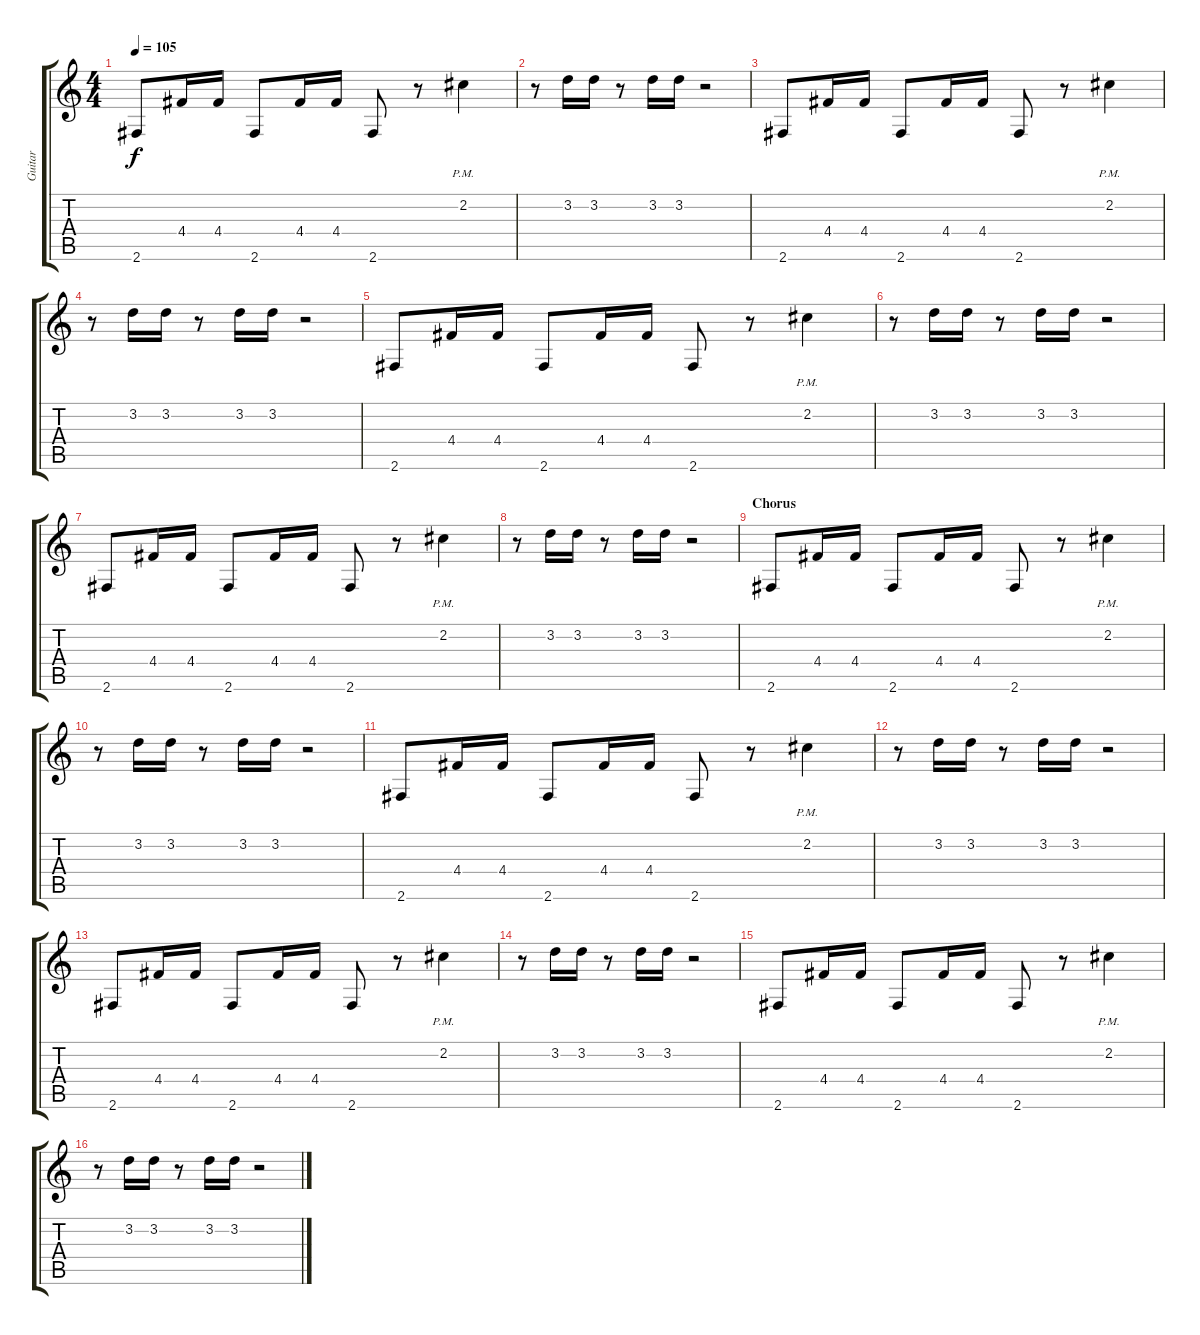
\track ("Guitar" "Guitar") {instrument electricguitarmuted}
\staff {score tabs}
\tuning (E4 B3 G3 D3 A2 E2) {hide}
\ts (4 4)
\tempo 105
\clef g2
\ks c
2.6.8{dy f} 4.4.16 4.4.16 2.6.8 4.4.16 4.4.16 2.6.8 r.8 2.2{pm}.4 |
r.8 3.2.16 3.2.16 r.8 3.2.16 3.2.16 r.2 |
2.6.8 4.4.16 4.4.16 2.6.8 4.4.16 4.4.16 2.6.8 r.8 2.2{pm}.4 |
r.8 3.2.16 3.2.16 r.8 3.2.16 3.2.16 r.2 |
2.6.8 4.4.16 4.4.16 2.6.8 4.4.16 4.4.16 2.6.8 r.8 2.2{pm}.4 |
r.8 3.2.16 3.2.16 r.8 3.2.16 3.2.16 r.2 |
2.6.8 4.4.16 4.4.16 2.6.8 4.4.16 4.4.16 2.6.8 r.8 2.2{pm}.4 |
r.8 3.2.16 3.2.16 r.8 3.2.16 3.2.16 r.2 |
\section ("" "Chorus")
2.6.8 4.4.16 4.4.16 2.6.8 4.4.16 4.4.16 2.6.8 r.8 2.2{pm}.4 |
r.8 3.2.16 3.2.16 r.8 3.2.16 3.2.16 r.2 |
2.6.8 4.4.16 4.4.16 2.6.8 4.4.16 4.4.16 2.6.8 r.8 2.2{pm}.4 |
r.8 3.2.16 3.2.16 r.8 3.2.16 3.2.16 r.2 |
2.6.8 4.4.16 4.4.16 2.6.8 4.4.16 4.4.16 2.6.8 r.8 2.2{pm}.4 |
r.8 3.2.16 3.2.16 r.8 3.2.16 3.2.16 r.2 |
2.6.8 4.4.16 4.4.16 2.6.8 4.4.16 4.4.16 2.6.8 r.8 2.2{pm}.4 |
r.8 3.2.16 3.2.16 r.8 3.2.16 3.2.16 r.2
